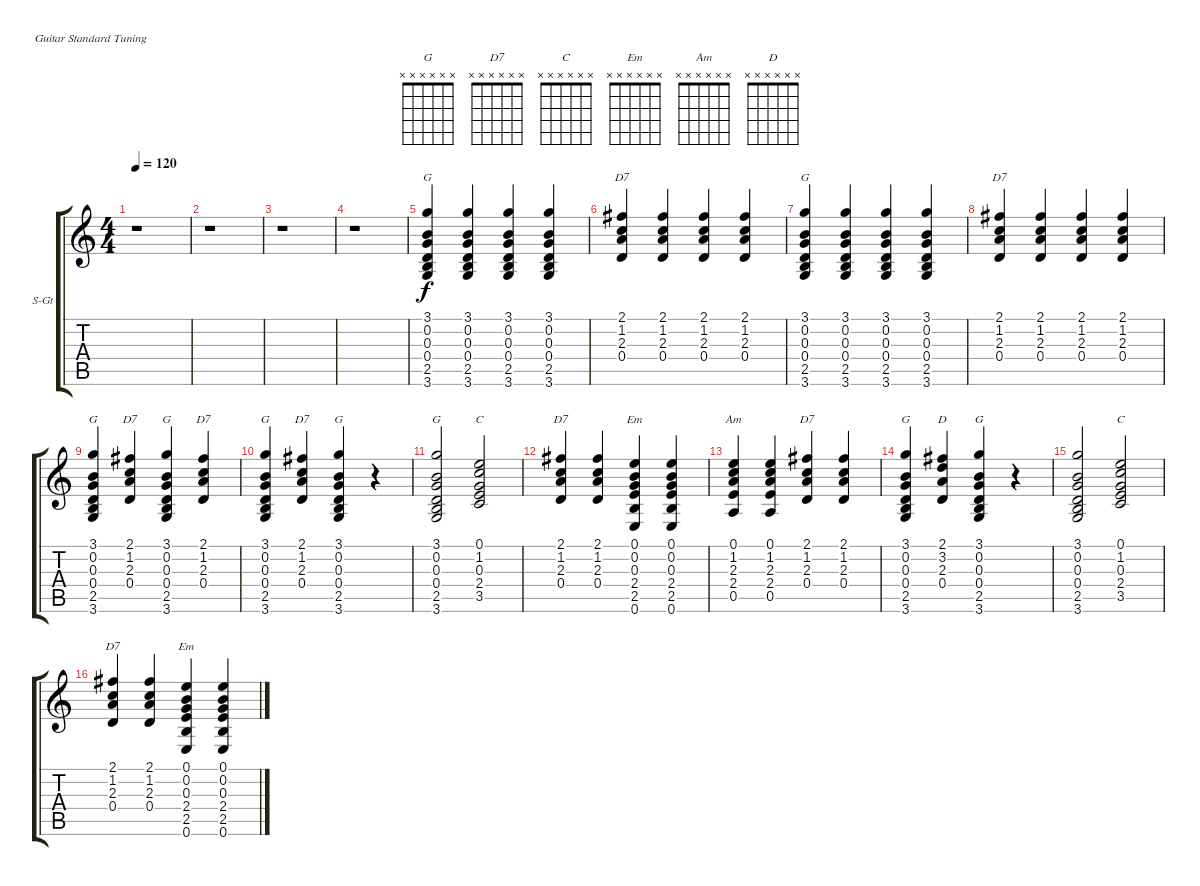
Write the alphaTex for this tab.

\bracketExtendMode groupsimilarinstruments
\firstSystemTrackNameOrientation horizontal
\otherSystemsTrackNameOrientation horizontal
\track ("Chords" "S-Gt") {instrument acousticgrandpiano}
\staff {score tabs}
\tuning (E4 B3 G3 D3 A2 E2)
\displaytranspose 12
\chord ("G" x x x x x x)
\chord ("D7" x x x x x x)
\chord ("C" x x x x x x)
\chord ("Em" x x x x x x)
\chord ("Am" x x x x x x)
\chord ("D" x x x x x x)
\ts (4 4)
\tempo 120
\clef g2
\ks c
r.1{dy f instrument acousticgrandpiano} |
r.1 |
r.1 |
r.1 |
(3.1 0.2 0.3 0.4 2.5 3.6).4{ch "G"} (3.1 0.2 0.3 0.4 2.5 3.6).4 (3.1 0.2 0.3 0.4 2.5 3.6).4 (3.1 0.2 0.3 0.4 2.5 3.6).4 |
(2.1 1.2 2.3 0.4).4{ch "D7"} (2.1 1.2 2.3 0.4).4 (2.1 1.2 2.3 0.4).4 (2.1 1.2 2.3 0.4).4 |
(3.1 0.2 0.3 0.4 2.5 3.6).4{ch "G"} (3.1 0.2 0.3 0.4 2.5 3.6).4 (3.1 0.2 0.3 0.4 2.5 3.6).4 (3.1 0.2 0.3 0.4 2.5 3.6).4 |
(2.1 1.2 2.3 0.4).4{ch "D7"} (2.1 1.2 2.3 0.4).4 (2.1 1.2 2.3 0.4).4 (2.1 1.2 2.3 0.4).4 |
(3.1 0.2 0.3 0.4 2.5 3.6).4{ch "G"} (2.1 1.2 2.3 0.4).4{ch "D7"} (3.1 0.2 0.3 0.4 2.5 3.6).4{ch "G"} (2.1 1.2 2.3 0.4).4{ch "D7"} |
(3.1 0.2 0.3 0.4 2.5 3.6).4{ch "G"} (2.1 1.2 2.3 0.4).4{ch "D7"} (3.1 0.2 0.3 0.4 2.5 3.6).4{ch "G"} r.4 |
(3.1 0.2 0.3 0.4 2.5 3.6).2{ch "G"} (0.1 1.2 0.3 2.4 3.5).2{ch "C"} |
(2.1 1.2 2.3 0.4).4{ch "D7"} (2.1 1.2 2.3 0.4).4 (0.1 0.2 0.3 2.4 2.5 0.6).4{ch "Em"} (0.1 0.2 0.3 2.4 2.5 0.6).4 |
(0.1 1.2 2.3 2.4 0.5).4{ch "Am"} (0.1 1.2 2.3 2.4 0.5).4 (2.1 1.2 2.3 0.4).4{ch "D7"} (2.1 1.2 2.3 0.4).4 |
(3.1 0.2 0.3 0.4 2.5 3.6).4{ch "G"} (2.1 3.2 2.3 0.4).4{ch "D"} (3.1 0.2 0.3 0.4 2.5 3.6).4{ch "G"} r.4 |
(3.1 0.2 0.3 0.4 2.5 3.6).2 (0.1 1.2 0.3 2.4 3.5).2{ch "C"} |
(2.1 1.2 2.3 0.4).4{ch "D7"} (2.1 1.2 2.3 0.4).4 (0.1 0.2 0.3 2.4 2.5 0.6).4{ch "Em"} (0.1 0.2 0.3 2.4 2.5 0.6).4
